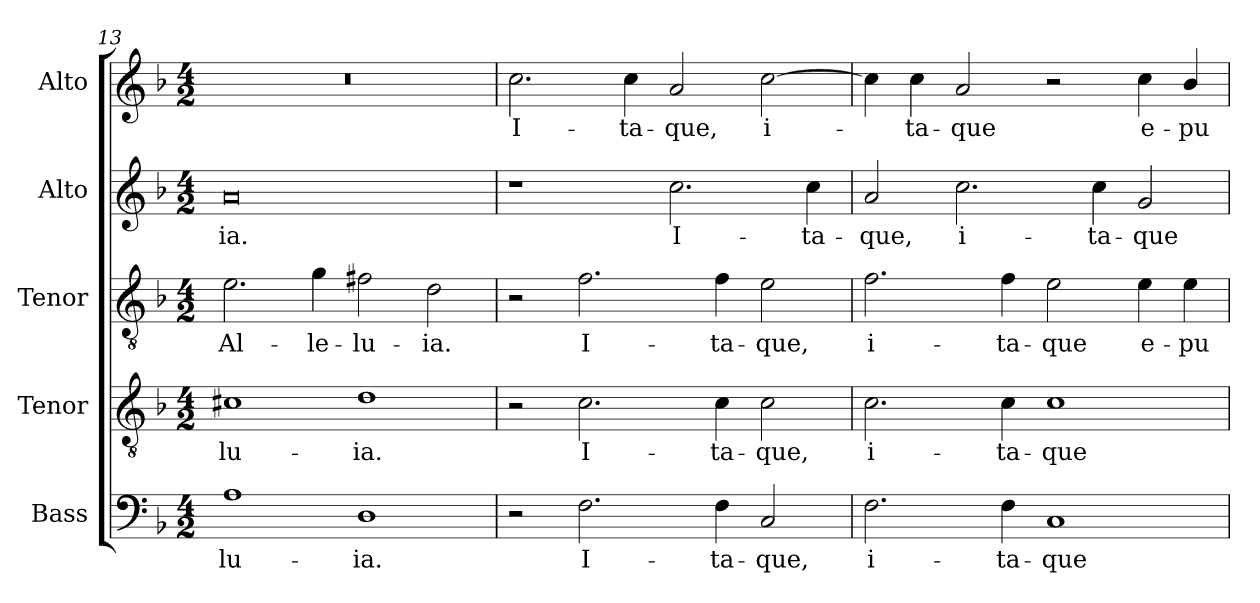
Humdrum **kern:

**kern	**text	**kern	**text	**kern	**text	**kern	**text	**kern	**text
*part5	*part5	*part4	*part4	*part3	*part3	*part2	*part2	*part1	*part1
*staff5	*staff5	*staff4	*staff4	*staff3	*staff3	*staff2	*staff2	*staff1	*staff1
*I"Bass	*	*I"Tenor	*	*I"Tenor	*	*I"Alto	*	*I"Alto	*
*I'B.	*	*I'T.	*	*I'T.	*	*I'A.	*	*I'A.	*
*clefF4	*	*clefGv2	*	*clefGv2	*	*clefG2	*	*clefG2	*
*	*	*ITrd7c12	*	*ITrd7c12	*	*	*	*	*
*k[b-]	*	*k[b-]	*	*k[b-]	*	*k[b-]	*	*k[b-]	*
*F:	*	*F:	*	*F:	*	*F:	*	*F:	*
*M4/2	*	*M4/2	*	*M4/2	*	*M4/2	*	*M4/2	*
=13	=13	=13	=13	=13	=13	=13	=13	=13	=13
!	!LO:LY:b:color=#000000	!	!	!	!	!	!	!	!
!	!	!	!LO:LY:b:color=#000000	!	!	!	!	!	!
!	!	!	!	!	!LO:LY:b:color=#000000	!	!	!	!
!	!	!	!	!	!	!	!LO:LY:b:color=#000000	!LO:N:vis=1	!
1Ai	-lu-	1C#Xi	-lu-	2.Ei\	Al-	0ai	-ia.	0r	.
!	!	!	!	!	!LO:LY:b:color=#000000	!	!	!	!
.	.	.	.	4Gi\	-le-	.	.	.	.
!	!LO:LY:b:color=#000000	!	!	!	!	!	!	!	!
!	!	!	!LO:LY:b:color=#000000	!	!	!	!	!	!
!	!	!	!	!	!LO:LY:b:color=#000000	!	!	!	!
1Di	-ia.	1Di	-ia.	2F#Xi\	-lu-	.	.	.	.
!	!	!	!	!	!LO:LY:b:color=#000000	!	!	!	!
.	.	.	.	2Di\	-ia.	.	.	.	.
=14	=14	=14	=14	=14	=14	=14	=14	=14	=14
!	!	!	!	!	!	!	!	!	!LO:LY:b:color=#000000
2r	.	2r	.	2r	.	1r	.	2.cci\	I-
!	!LO:LY:b:color=#000000	!	!	!	!	!	!	!	!
!	!	!	!LO:LY:b:color=#000000	!	!	!	!	!	!
!	!	!	!	!	!LO:LY:b:color=#000000	!	!	!	!
2.Fi\	I-	2.Ci\	I-	2.Fi\	I-	.	.	.	.
!	!	!	!	!	!	!	!	!	!LO:LY:b:color=#000000
.	.	.	.	.	.	.	.	4cci\	-ta-
!	!	!	!	!	!	!	!LO:LY:b:color=#000000	!	!
!	!	!	!	!	!	!	!	!	!LO:LY:b:color=#000000
.	.	.	.	.	.	2.cci\	I-	2ai/	-que,
!	!LO:LY:b:color=#000000	!	!	!	!	!	!	!	!
!	!	!	!LO:LY:b:color=#000000	!	!	!	!	!	!
!	!	!	!	!	!LO:LY:b:color=#000000	!	!	!	!
4Fi\	-ta-	4Ci\	-ta-	4Fi\	-ta-	.	.	.	.
!	!LO:LY:b:color=#000000	!	!	!	!	!	!	!	!
!	!	!	!LO:LY:b:color=#000000	!	!	!	!	!	!
!	!	!	!	!	!LO:LY:b:color=#000000	!	!	!	!
!	!	!	!	!	!	!	!	!	!LO:LY:b:color=#000000
2Ci/	-que,	2Ci\	-que,	2Ei\	-que,	.	.	[2cci\	i-
!	!	!	!	!	!	!	!LO:LY:b:color=#000000	!	!
.	.	.	.	.	.	4cci\	-ta-	.	.
!!LO:PB:g=z
=15	=15	=15	=15	=15	=15	=15	=15	=15	=15
!	!LO:LY:b:color=#000000	!	!	!	!	!	!	!	!
!	!	!	!LO:LY:b:color=#000000	!	!	!	!	!	!
!	!	!	!	!	!LO:LY:b:color=#000000	!	!	!	!
!	!	!	!	!	!	!	!LO:LY:b:color=#000000	!	!
2.Fi\	i-	2.Ci\	i-	2.Fi\	i-	2ai/	-que,	4cci\]	.
!	!	!	!	!	!	!	!	!	!LO:LY:b:color=#000000
.	.	.	.	.	.	.	.	4cci\	-ta-
!	!	!	!	!	!	!	!LO:LY:b:color=#000000	!	!
!	!	!	!	!	!	!	!	!	!LO:LY:b:color=#000000
.	.	.	.	.	.	2.cci\	i-	2ai/	-que
!	!LO:LY:b:color=#000000	!	!	!	!	!	!	!	!
!	!	!	!LO:LY:b:color=#000000	!	!	!	!	!	!
!	!	!	!	!	!LO:LY:b:color=#000000	!	!	!	!
4Fi\	-ta-	4Ci\	-ta-	4Fi\	-ta-	.	.	.	.
!	!LO:LY:b:color=#000000	!	!	!	!	!	!	!	!
!	!	!	!LO:LY:b:color=#000000	!	!	!	!	!	!
!	!	!	!	!	!LO:LY:b:color=#000000	!	!	!	!
1Ci	-que	1Ci	-que	2Ei\	-que	.	.	2r	.
!	!	!	!	!	!	!	!LO:LY:b:color=#000000	!	!
.	.	.	.	.	.	4cci\	-ta-	.	.
!	!	!	!	!	!LO:LY:b:color=#000000	!	!	!	!
!	!	!	!	!	!	!	!LO:LY:b:color=#000000	!	!
!	!	!	!	!	!	!	!	!	!LO:LY:b:color=#000000
.	.	.	.	4Ei\	e-	2gi/	-que	4cci\	e-
!	!	!	!	!	!LO:LY:b:color=#000000	!	!	!	!
!	!	!	!	!	!	!	!	!	!LO:LY:b:color=#000000
.	.	.	.	4Ei\	-pu-	.	.	4b-i/	-pu-
=	=	=	=	=	=	=	=	=	=
*-	*-	*-	*-	*-	*-	*-	*-	*-	*-
